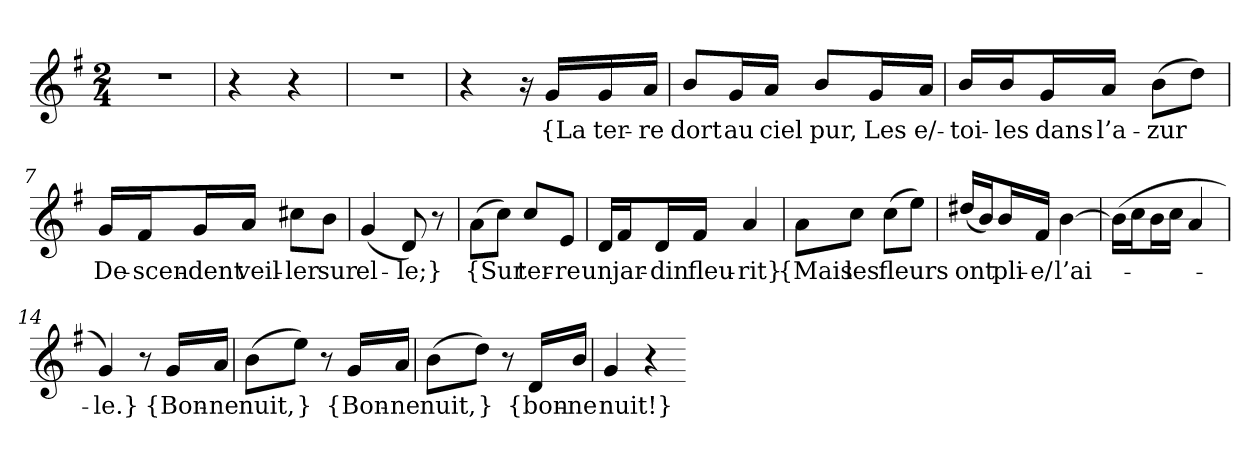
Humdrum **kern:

**kern	**text
*part1	*part1
*staff1	*staff1
*clefG2	*
*k[f#]	*
*M2/4	*
=1	=1
2r	.
=2	=2
4r	.
4r	.
=3	=3
2r	.
=4	=4
4r	.
16r	.
16g/LL	{La
16g/	ter-
16a/JJ	-re
=5	=5
8b/L	dort
16g/L	au
16a/JJ	ciel
8b/L	pur,
16g/L	Les
16a/JJ	e/-
=6	=6
16b/LL	-toi-
16b/J	-les
16g/L	dans
16a/JJ	l’a-
(8b\L	-zur
8dd\J)	.
=7	=7
16g/LL	De-
16f#/J	-scen-
16g/L	-dent
16a/JJ	veil-
8cc#X\L	-ler
8b\J	sur
=8	=8
(4g	el-
8d)	-le;}
8r	.
=9	=9
(8a\L	{Sur
8cc\J)	.
8cc/L	ter-
8e/J	-re
=10	=10
16d/LL	un
16f#/J	jar-
16d/L	-din
16f#/JJ	fleu-
4a	-rit}
=11	=11
8a\L	{Mais
8cc\J	les
(8cc\L	fleurs
8ee\J)	.
=12	=12
(16dd#X/LL	ont
16b/J)	.
16b/L	pli-
16f#/JJ	-e/
[4b	l’ai-
=13	=13
(16b\LL]	.
16cc\J	.
16b\L	.
16cc\JJ	.
4a	.
=14	=14
4g)	-le.}
8r	.
16g/LL	{Bon-
16a/JJ	-ne
=15	=15
(8b\L	nuit,
8ee\J)	}
8r	.
16g/LL	{Bon-
16a/JJ	-ne
=16	=16
(8b\L	nuit,
8dd\J)	}
8r	.
16d/LL	{bon-
16b/JJ	-ne
=17	=17
4g	nuit!}
4r	.
=-	=-
*-	*-
